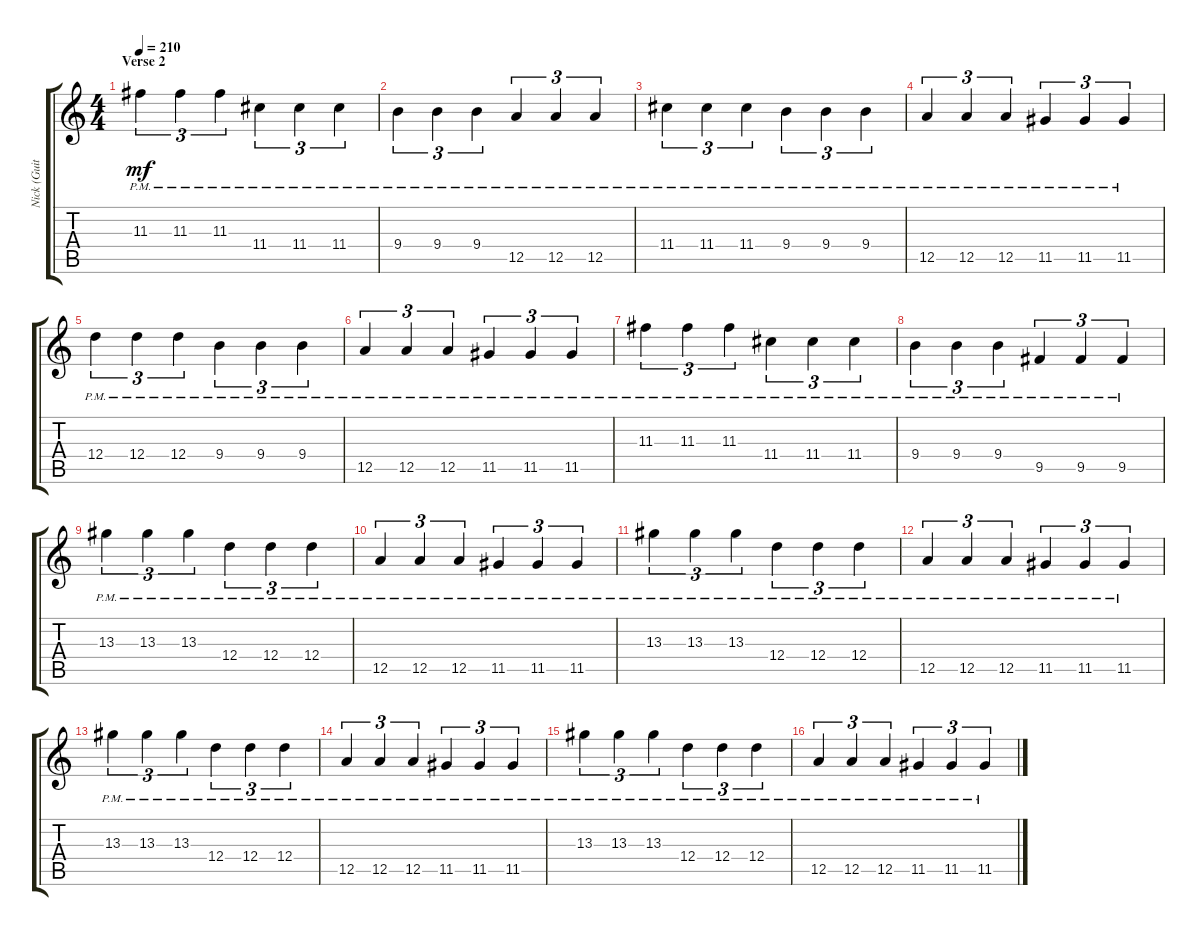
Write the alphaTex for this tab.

\track ("Nick (Guitar 1)" "Nick (Guit") {instrument acousticguitarsteel}
\staff {score tabs}
\tuning (E4 B3 G3 D3 A2 E2) {hide}
\ts (4 4)
\section ("" "Verse 2")
\tempo 210
\clef g2
\ks c
11.3{pm}.4{tu (3 2) dy mf} 11.3{pm}.4{tu (3 2)} 11.3{pm}.4{tu (3 2)} 11.4{pm}.4{tu (3 2)} 11.4{pm}.4{tu (3 2)} 11.4{pm}.4{tu (3 2)} |
9.4{pm}.4{tu (3 2)} 9.4{pm}.4{tu (3 2)} 9.4{pm}.4{tu (3 2)} 12.5{pm}.4{tu (3 2)} 12.5{pm}.4{tu (3 2)} 12.5{pm}.4{tu (3 2)} |
11.4{pm}.4{tu (3 2)} 11.4{pm}.4{tu (3 2)} 11.4{pm}.4{tu (3 2)} 9.4{pm}.4{tu (3 2)} 9.4{pm}.4{tu (3 2)} 9.4{pm}.4{tu (3 2)} |
12.5{pm}.4{tu (3 2)} 12.5{pm}.4{tu (3 2)} 12.5{pm}.4{tu (3 2)} 11.5{pm}.4{tu (3 2)} 11.5{pm}.4{tu (3 2)} 11.5{pm}.4{tu (3 2)} |
12.4{pm}.4{tu (3 2)} 12.4{pm}.4{tu (3 2)} 12.4{pm}.4{tu (3 2)} 9.4{pm}.4{tu (3 2)} 9.4{pm}.4{tu (3 2)} 9.4{pm}.4{tu (3 2)} |
12.5{pm}.4{tu (3 2)} 12.5{pm}.4{tu (3 2)} 12.5{pm}.4{tu (3 2)} 11.5{pm}.4{tu (3 2)} 11.5{pm}.4{tu (3 2)} 11.5{pm}.4{tu (3 2)} |
11.3{pm}.4{tu (3 2)} 11.3{pm}.4{tu (3 2)} 11.3{pm}.4{tu (3 2)} 11.4{pm}.4{tu (3 2)} 11.4{pm}.4{tu (3 2)} 11.4{pm}.4{tu (3 2)} |
9.4{pm}.4{tu (3 2)} 9.4{pm}.4{tu (3 2)} 9.4{pm}.4{tu (3 2)} 9.5{pm}.4{tu (3 2)} 9.5{pm}.4{tu (3 2)} 9.5{pm}.4{tu (3 2)} |
13.3{pm}.4{tu (3 2)} 13.3{pm}.4{tu (3 2)} 13.3{pm}.4{tu (3 2)} 12.4{pm}.4{tu (3 2)} 12.4{pm}.4{tu (3 2)} 12.4{pm}.4{tu (3 2)} |
12.5{pm}.4{tu (3 2)} 12.5{pm}.4{tu (3 2)} 12.5{pm}.4{tu (3 2)} 11.5{pm}.4{tu (3 2)} 11.5{pm}.4{tu (3 2)} 11.5{pm}.4{tu (3 2)} |
13.3{pm}.4{tu (3 2)} 13.3{pm}.4{tu (3 2)} 13.3{pm}.4{tu (3 2)} 12.4{pm}.4{tu (3 2)} 12.4{pm}.4{tu (3 2)} 12.4{pm}.4{tu (3 2)} |
12.5{pm}.4{tu (3 2)} 12.5{pm}.4{tu (3 2)} 12.5{pm}.4{tu (3 2)} 11.5{pm}.4{tu (3 2)} 11.5{pm}.4{tu (3 2)} 11.5{pm}.4{tu (3 2)} |
13.3{pm}.4{tu (3 2)} 13.3{pm}.4{tu (3 2)} 13.3{pm}.4{tu (3 2)} 12.4{pm}.4{tu (3 2)} 12.4{pm}.4{tu (3 2)} 12.4{pm}.4{tu (3 2)} |
12.5{pm}.4{tu (3 2)} 12.5{pm}.4{tu (3 2)} 12.5{pm}.4{tu (3 2)} 11.5{pm}.4{tu (3 2)} 11.5{pm}.4{tu (3 2)} 11.5{pm}.4{tu (3 2)} |
13.3{pm}.4{tu (3 2)} 13.3{pm}.4{tu (3 2)} 13.3{pm}.4{tu (3 2)} 12.4{pm}.4{tu (3 2)} 12.4{pm}.4{tu (3 2)} 12.4{pm}.4{tu (3 2)} |
12.5{pm}.4{tu (3 2)} 12.5{pm}.4{tu (3 2)} 12.5{pm}.4{tu (3 2)} 11.5{pm}.4{tu (3 2)} 11.5{pm}.4{tu (3 2)} 11.5{pm}.4{tu (3 2)}
